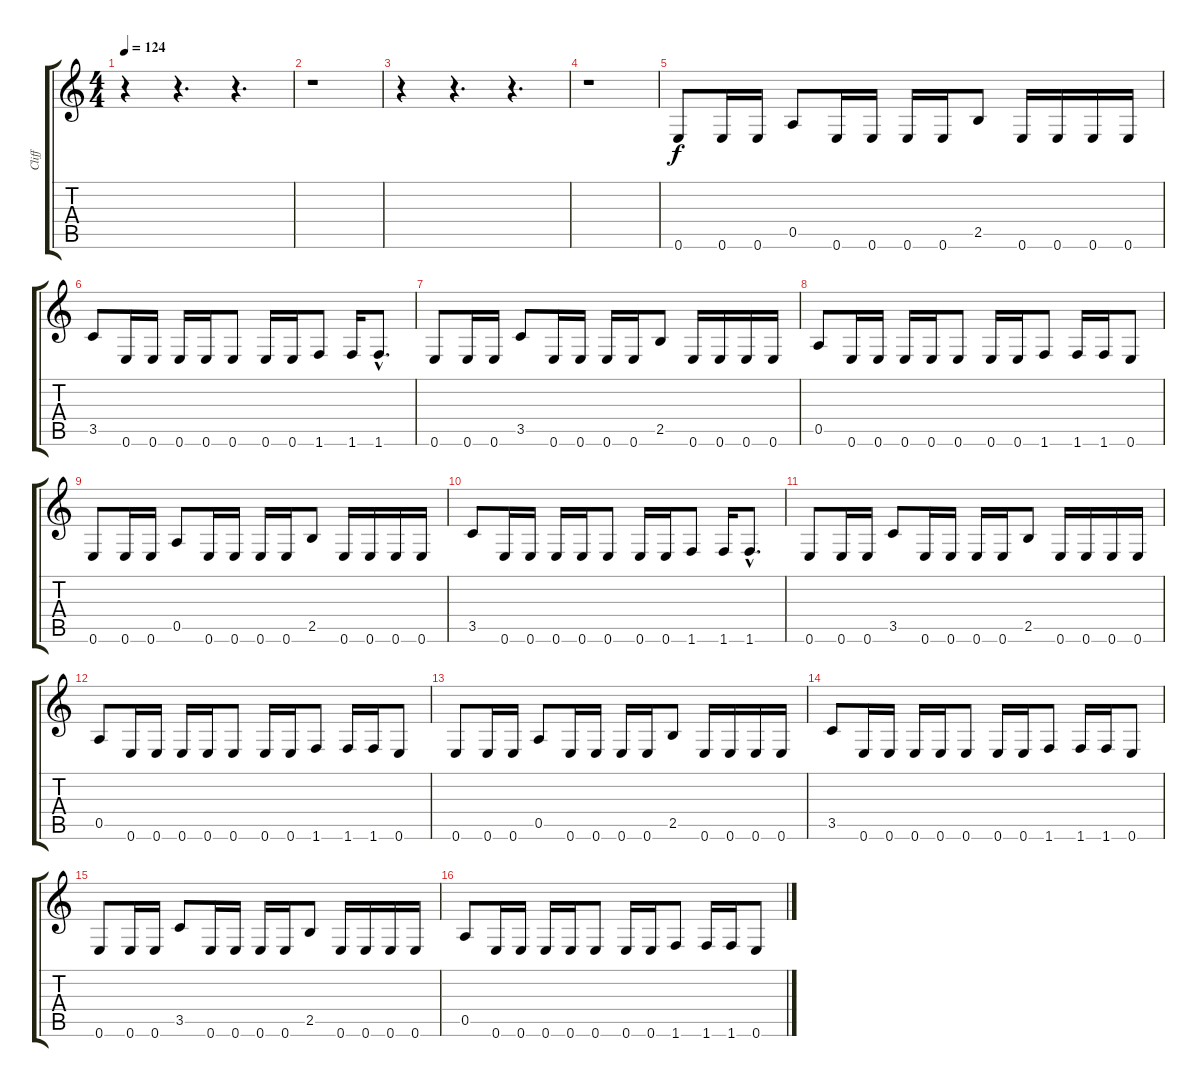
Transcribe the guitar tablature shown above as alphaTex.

\track ("Cliff" "Cliff") {instrument electricbassfinger}
\staff {score tabs}
\tuning (E4 B3 G3 D3 A2 E2) {hide}
\ts (4 4)
\tempo 124
\clef g2
\ks c
r.4{dy f} r.4{d} r.4{d} |
r.1 |
r.4 r.4{d} r.4{d} |
r.1 |
0.6.8 0.6.16 0.6.16 0.5.8 0.6.16 0.6.16 0.6.16 0.6.16 2.5.8 0.6.16 0.6.16 0.6.16 0.6.16 |
3.5.8 0.6.16 0.6.16 0.6.16 0.6.16 0.6.8 0.6.16 0.6.16 1.6.8 1.6.16 1.6{hac}.8{d} |
0.6.8 0.6.16 0.6.16 3.5.8 0.6.16 0.6.16 0.6.16 0.6.16 2.5.8 0.6.16 0.6.16 0.6.16 0.6.16 |
0.5.8 0.6.16 0.6.16 0.6.16 0.6.16 0.6.8 0.6.16 0.6.16 1.6.8 1.6.16 1.6.16 0.6.8 |
0.6.8 0.6.16 0.6.16 0.5.8 0.6.16 0.6.16 0.6.16 0.6.16 2.5.8 0.6.16 0.6.16 0.6.16 0.6.16 |
3.5.8 0.6.16 0.6.16 0.6.16 0.6.16 0.6.8 0.6.16 0.6.16 1.6.8 1.6.16 1.6{hac}.8{d} |
0.6.8 0.6.16 0.6.16 3.5.8 0.6.16 0.6.16 0.6.16 0.6.16 2.5.8 0.6.16 0.6.16 0.6.16 0.6.16 |
0.5.8 0.6.16 0.6.16 0.6.16 0.6.16 0.6.8 0.6.16 0.6.16 1.6.8 1.6.16 1.6.16 0.6.8 |
0.6.8 0.6.16 0.6.16 0.5.8 0.6.16 0.6.16 0.6.16 0.6.16 2.5.8 0.6.16 0.6.16 0.6.16 0.6.16 |
3.5.8 0.6.16 0.6.16 0.6.16 0.6.16 0.6.8 0.6.16 0.6.16 1.6.8 1.6.16 1.6.16 0.6.8 |
0.6.8 0.6.16 0.6.16 3.5.8 0.6.16 0.6.16 0.6.16 0.6.16 2.5.8 0.6.16 0.6.16 0.6.16 0.6.16 |
0.5.8 0.6.16 0.6.16 0.6.16 0.6.16 0.6.8 0.6.16 0.6.16 1.6.8 1.6.16 1.6.16 0.6.8
